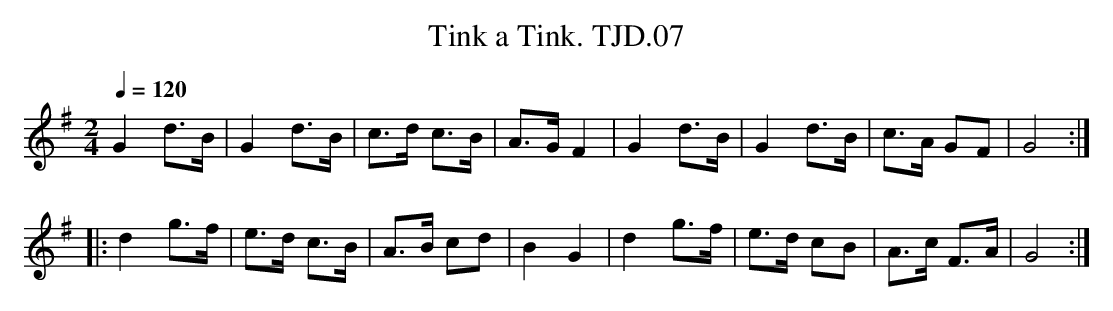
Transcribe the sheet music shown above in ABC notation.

X:1
T:Tink a Tink. TJD.07
M:2/4
L:1/8
Q:1/4=120
K:G
G2 d>B|G2d>B|c>d c>B|A>GF2|G2d>B|G2d>B|c>A GF|G4:|
|:d2g>f|e>d c>B|A>B cd|B2G2|d2g>f|e>d cB|A>c F>A|G4:|
